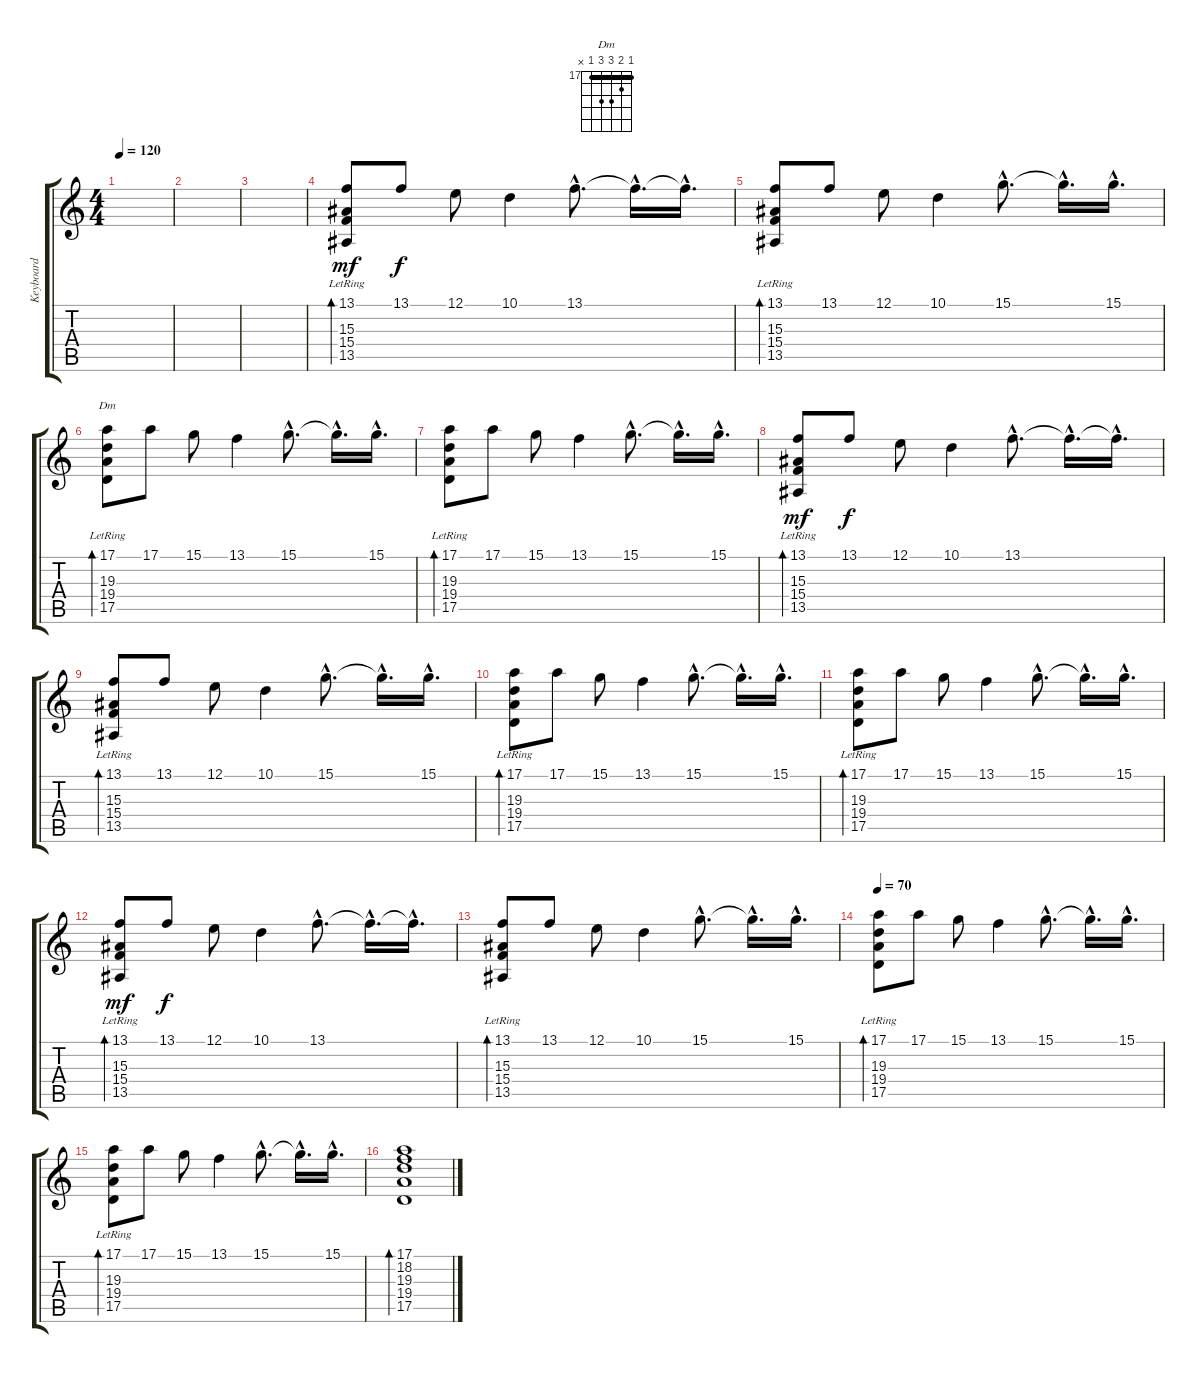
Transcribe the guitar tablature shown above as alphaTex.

\track ("Keyboard" "Keyboard") {instrument honkytonkpiano}
\staff {score tabs}
\tuning (E4 B3 G3 D3 A2 E2) {hide}
\chord ("Dm" 17 18 19 19 17 x) {firstfret 17 barre 17}
\ts (4 4)
\tempo 120
\clef g2
\ks c
|
|
|
(13.1 15.3{lr} 15.4{lr} 13.5{lr}).8{bd 120 dy mf volume 16 instrument honkytonkpiano} 13.1.8{dy f} 12.1.8 10.1.4 13.1{hac}.8{d} 13.1{hac t}.16{d} 13.1{hac t}.16{d} |
(13.1 15.3{lr} 15.4{lr} 13.5{lr}).8{bd 120} 13.1.8 12.1.8 10.1.4 15.1{hac}.8{d} 15.1{hac t}.16{d} 15.1{hac}.16{d} |
(17.1 19.3{lr} 19.4{lr} 17.5{lr}).8{bd 120 ch "Dm"} 17.1.8 15.1.8 13.1.4 15.1{hac}.8{d} 15.1{hac t}.16{d} 15.1{hac}.16{d} |
(17.1 19.3{lr} 19.4{lr} 17.5{lr}).8{bd 120} 17.1.8 15.1.8 13.1.4 15.1{hac}.8{d} 15.1{hac t}.16{d} 15.1{hac}.16{d} |
(13.1 15.3{lr} 15.4{lr} 13.5{lr}).8{bd 120 dy mf} 13.1.8{dy f} 12.1.8 10.1.4 13.1{hac}.8{d} 13.1{hac t}.16{d} 13.1{hac t}.16{d} |
(13.1 15.3{lr} 15.4{lr} 13.5{lr}).8{bd 120} 13.1.8 12.1.8 10.1.4 15.1{hac}.8{d} 15.1{hac t}.16{d} 15.1{hac}.16{d} |
(17.1 19.3{lr} 19.4{lr} 17.5{lr}).8{bd 120} 17.1.8 15.1.8 13.1.4 15.1{hac}.8{d} 15.1{hac t}.16{d} 15.1{hac}.16{d} |
(17.1 19.3{lr} 19.4{lr} 17.5{lr}).8{bd 120} 17.1.8 15.1.8 13.1.4 15.1{hac}.8{d} 15.1{hac t}.16{d} 15.1{hac}.16{d} |
(13.1 15.3{lr} 15.4{lr} 13.5{lr}).8{bd 120 dy mf} 13.1.8{dy f} 12.1.8 10.1.4 13.1{hac}.8{d} 13.1{hac t}.16{d} 13.1{hac t}.16{d} |
(13.1 15.3{lr} 15.4{lr} 13.5{lr}).8{bd 120} 13.1.8 12.1.8 10.1.4 15.1{hac}.8{d} 15.1{hac t}.16{d} 15.1{hac}.16{d} |
\tempo 70
(17.1 19.3{lr} 19.4{lr} 17.5{lr}).8{bd 120} 17.1.8 15.1.8 13.1.4 15.1{hac}.8{d} 15.1{hac t}.16{d} 15.1{hac}.16{d} |
(17.1 19.3{lr} 19.4{lr} 17.5{lr}).8{bd 120} 17.1.8 15.1.8 13.1.4 15.1{hac}.8{d} 15.1{hac t}.16{d} 15.1{hac}.16{d} |
(17.1 18.2 19.3 19.4 17.5).1{bd 240 volume 0}
